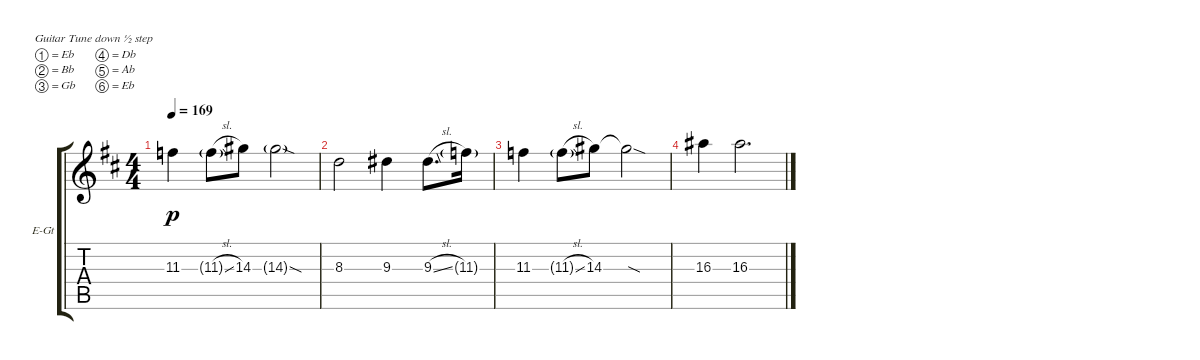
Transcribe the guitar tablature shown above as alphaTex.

\defaultSystemsLayout 4
\bracketExtendMode groupsimilarinstruments
\firstSystemTrackNameOrientation horizontal
\otherSystemsTrackNameOrientation horizontal
\track ("Electric Guitar2 (Manuel Legarda)" "E-Gt") {instrument distortionguitar}
\staff {score tabs}
\tuning (Eb4 Bb3 Gb3 Db3 Ab2 Eb2)
\ts (4 4)
\tempo 169
\clef g2
\ks bminor
11.3.4{dy p} 11.3{sl g}.8 14.3.8 14.3{sod g}.2 |
8.3.2 9.3.4 9.3{sl}.8{d} 11.3{g}.16 |
11.3.4 11.3{sl g}.8 14.3.8 14.3{sod t}.2 |
16.3.4 16.3.2{d}
